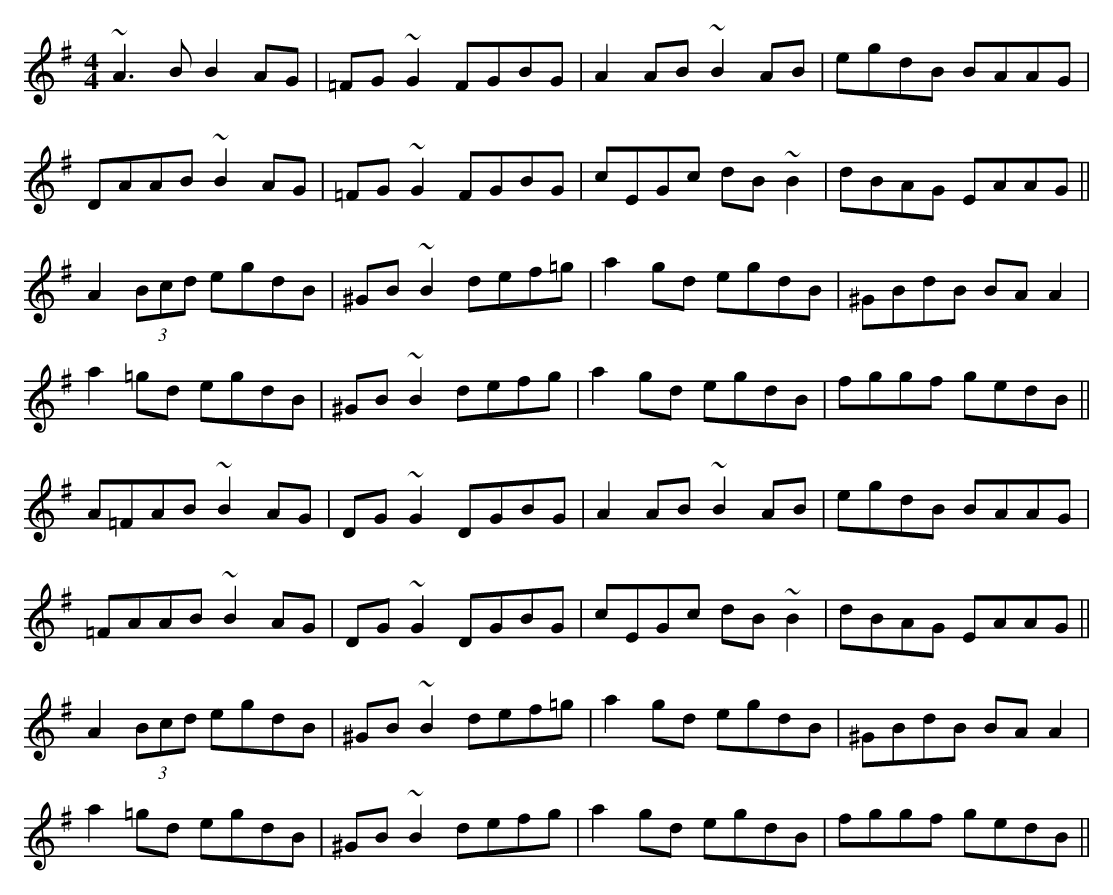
X:1
M:4/4
K:Ador
~A3B B2AG|=FG~G2 FGBG|A2AB ~B2AB|egdB BAAG|
DAAB ~B2AG|=FG~G2 FGBG|cEGc dB~B2|dBAG EAAG||
A2 (3Bcd egdB|^GB~B2 def=g|a2gd egdB|^GBdB BAA2|
a2=gd egdB|^GB~B2 defg|a2gd egdB|fggf gedB||
A=FAB ~B2AG|DG~G2 DGBG|A2AB ~B2AB|egdB BAAG|
=FAAB ~B2AG|DG~G2 DGBG|cEGc dB~B2|dBAG EAAG||
A2 (3Bcd egdB|^GB~B2 def=g|a2gd egdB|^GBdB BAA2|
a2=gd egdB|^GB~B2 defg|a2gd egdB|fggf gedB||
